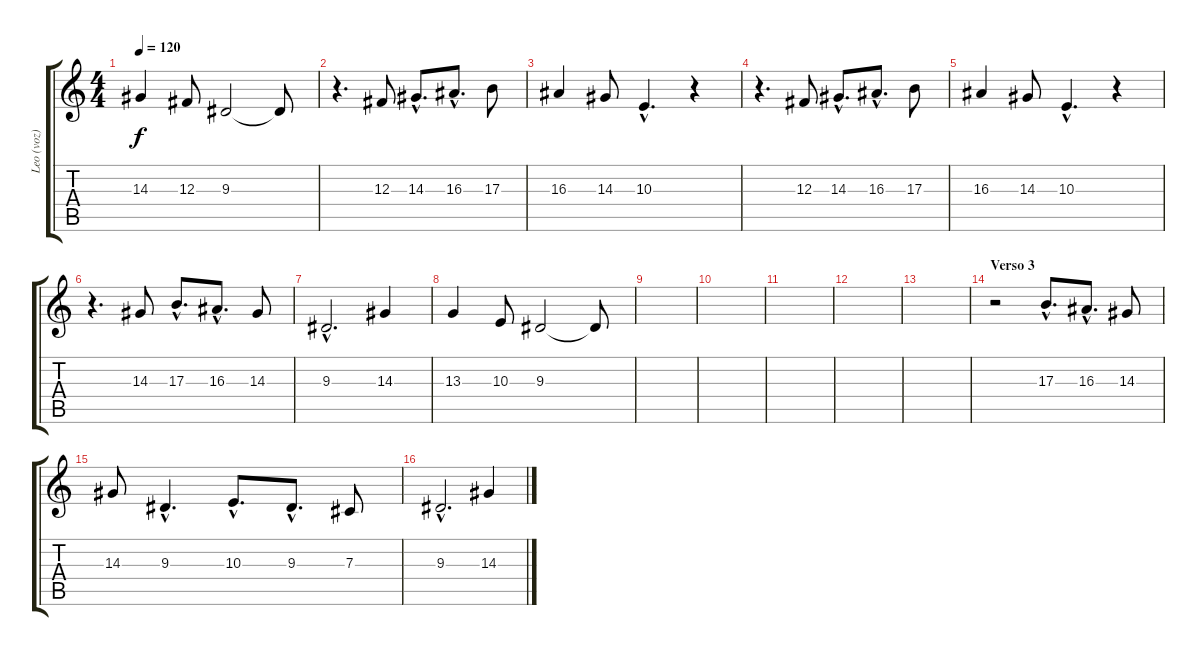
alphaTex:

\track ("Leo (voz)" "Leo (voz)") {instrument oboe}
\staff {score tabs}
\tuning (Eb4 Bb3 Gb3 Db3 Ab2 Eb2) {hide}
\ts (4 4)
\tempo 120
\clef g2
\ks c
14.3.4{dy f} 12.3.8 9.3.2 9.3{t}.8 |
r.4{d} 12.3.8 14.3{hac}.8{d} 16.3{hac}.8{d} 17.3.8 |
16.3.4 14.3.8 10.3{hac}.4{d} r.4 |
r.4{d} 12.3.8 14.3{hac}.8{d} 16.3{hac}.8{d} 17.3.8 |
16.3.4 14.3.8 10.3{hac}.4{d} r.4 |
r.4{d} 14.3.8 17.3{hac}.8{d} 16.3{hac}.8{d} 14.3.8 |
9.3{hac}.2{d} 14.3.4 |
13.3.4 10.3.8 9.3.2 9.3{t}.8 |
|
|
|
|
|
\section ("" "Verso 3")
r.2 17.3{hac}.8{d} 16.3{hac}.8{d} 14.3.8 |
14.3.8 9.3{hac}.4{d} 10.3{hac}.8{d} 9.3{hac}.8{d} 7.3.8 |
9.3{hac}.2{d} 14.3.4
